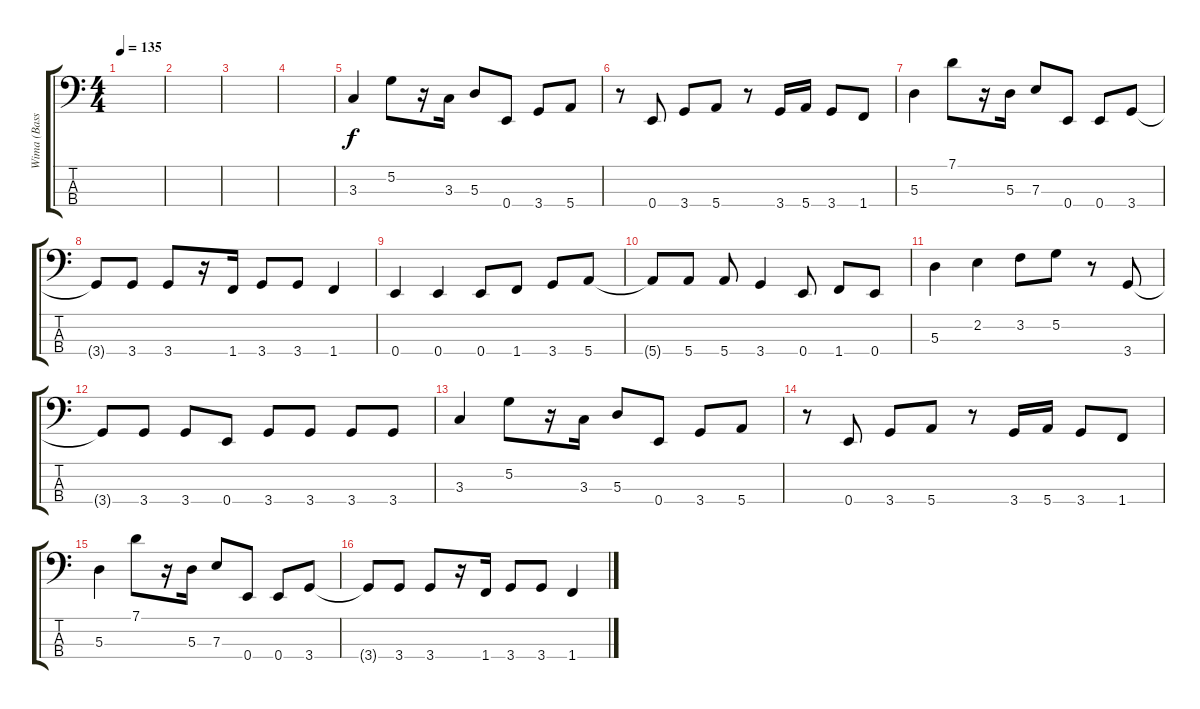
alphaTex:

\track ("Wima (Bass)" "Wima (Bass") {instrument electricbasspick}
\staff {score tabs}
\tuning (G2 D2 A1 E1) {hide}
\ts (4 4)
\tempo 135
\clef f4
\ks c
|
|
|
|
3.3.4 5.2.8 r.16 3.3.16 5.3.8 0.4.8 3.4.8 5.4.8 |
r.8 0.4.8 3.4.8 5.4.8 r.8 3.4.16 5.4.16 3.4.8 1.4.8 |
5.3.4 7.1.8 r.16 5.3.16 7.3.8 0.4.8 0.4.8 3.4.8 |
3.4{t}.8 3.4.8 3.4.8 r.16 1.4.16 3.4.8 3.4.8 1.4.4 |
0.4.4 0.4.4 0.4.8 1.4.8 3.4.8 5.4.8 |
5.4{t}.8 5.4.8 5.4.8 3.4.4 0.4.8 1.4.8 0.4.8 |
5.3.4 2.2.4 3.2.8 5.2.8 r.8 3.4.8 |
3.4{t}.8 3.4.8 3.4.8 0.4.8 3.4.8 3.4.8 3.4.8 3.4.8 |
3.3.4 5.2.8 r.16 3.3.16 5.3.8 0.4.8 3.4.8 5.4.8 |
r.8 0.4.8 3.4.8 5.4.8 r.8 3.4.16 5.4.16 3.4.8 1.4.8 |
5.3.4 7.1.8 r.16 5.3.16 7.3.8 0.4.8 0.4.8 3.4.8 |
3.4{t}.8 3.4.8 3.4.8 r.16 1.4.16 3.4.8 3.4.8 1.4.4
